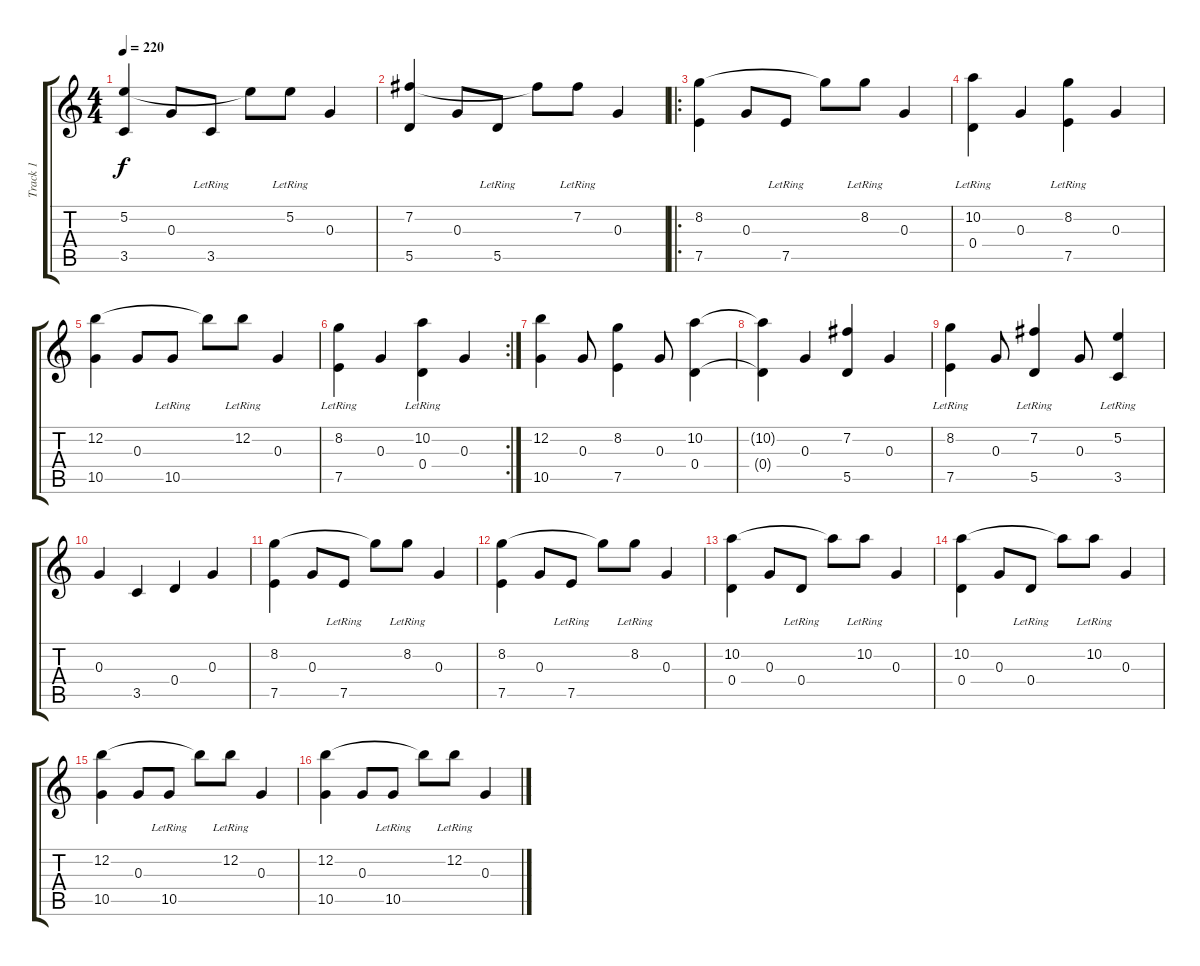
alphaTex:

\track ("Track 1" "Track 1") {instrument acousticguitarsteel}
\staff {score tabs}
\tuning (E4 B3 G3 D3 A2 E2) {hide}
\ts (4 4)
\tempo 220
\clef g2
\ks c
(5.2 3.5).4{dy f} 0.3.8 3.5{lr}.8 5.2{t}.8 5.2{lr}.8 0.3.4 |
(7.2 5.5).4 0.3.8 5.5{lr}.8 7.2{t}.8 7.2{lr}.8 0.3.4 |
\ro
(8.2 7.5).4 0.3.8 7.5{lr}.8 8.2{t}.8 8.2{lr}.8 0.3.4 |
(10.2{lr} 0.4).4 0.3.4 (8.2{lr} 7.5).4 0.3.4 |
(12.2 10.5).4 0.3.8 10.5{lr}.8 12.2{t}.8 12.2{lr}.8 0.3.4 |
\rc 2
(8.2{lr} 7.5).4 0.3.4 (10.2{lr} 0.4).4 0.3.4 |
(12.2 10.5).4 0.3.8 (8.2 7.5).4 0.3.8 (10.2 0.4).4 |
(10.2{t} 0.4{t}).4 0.3.4 (7.2 5.5).4 0.3.4 |
(8.2{lr} 7.5{lr}).4 0.3.8 (7.2{lr} 5.5{lr}).4 0.3.8 (5.2{lr} 3.5{lr}).4 |
0.3.4 3.5.4 0.4.4 0.3.4 |
(8.2 7.5).4 0.3.8 7.5{lr}.8 8.2{t}.8 8.2{lr}.8 0.3.4 |
(8.2 7.5).4 0.3.8 7.5{lr}.8 8.2{t}.8 8.2{lr}.8 0.3.4 |
(10.2 0.4).4 0.3.8 0.4{lr}.8 10.2{t}.8 10.2{lr}.8 0.3.4 |
(10.2 0.4).4 0.3.8 0.4{lr}.8 10.2{t}.8 10.2{lr}.8 0.3.4 |
(12.2 10.5).4 0.3.8 10.5{lr}.8 12.2{t}.8 12.2{lr}.8 0.3.4 |
(12.2 10.5).4 0.3.8 10.5{lr}.8 12.2{t}.8 12.2{lr}.8 0.3.4
